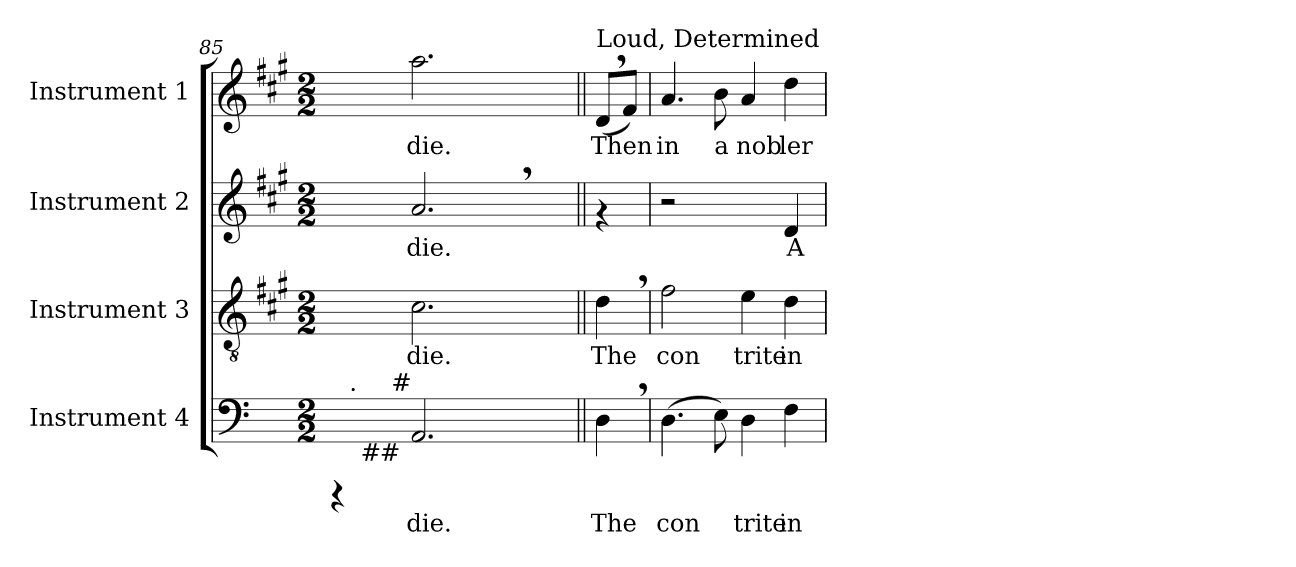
**kern	**text	**kern	**text	**kern	**text	**kern	**text
*part4	*part4	*part3	*part3	*part2	*part2	*part1	*part1
*staff4	*staff4	*staff3	*staff3	*staff2	*staff2	*staff1	*staff1
*I"Instrument 4	*	*I"Instrument 3	*	*I"Instrument 2	*	*I"Instrument 1	*
!!LO:LB:g=z
*clefF4	*	*clefGv2	*	*clefG2	*	*clefG2	*
*	*	*ITrd-3c-5	*	*ITrd-3c-5	*	*ITrd-3c-5	*
*k[]	*	*k[f#c#]	*	*k[f#c#]	*	*k[f#c#]	*
*C:	*	*D:	*	*D:	*	*D:	*
*M2/2	*	*M2/2	*	*M2/2	*	*M2/2	*
=85	=85	=85	=85	=85	=85	=85	=85
*^	*	*	*	*	*	*	*
*	*^	*	*	*	*	*	*	*
*	*	*^	*	*	*	*	*	*	*
*	*	*	*^	*	*	*	*	*	*	*
4rCCC	16ryy	16.ryy	8ryy	8ryy	.	4ryy	.	4ryy	.	4ryy	.
!	!LO:TX:a:t=.	!	!	!	!	!	!	!	!	!	!
.	2...ryy	.	.	.	.	.	.	.	.	.	.
!	!	!LO:TX:b:t=#	!	!	!	!	!	!	!	!	!
.	.	2ryy	.	.	.	.	.	.	.	.	.
.	.	.	64ryy	32.ryy	.	.	.	.	.	.	.
!	!	!	!LO:TX:b:t=#	!	!	!	!	!	!	!	!
.	.	.	2ryy	.	.	.	.	.	.	.	.
!	!	!	!	!LO:TX:a:t=#	!	!	!	!	!	!	!
.	.	.	.	2ryy	.	.	.	.	.	.	.
!	!	!	!	!	!LO:LY:b:rj	!	!LO:LY:b:rj	!	!LO:LY:b:rj	!	!LO:LY:b
2.AA/	.	.	.	.	die.	2.f#\	die.	2.dd,>/	die.	2.ddd\	die.
.	.	4ryy	.	.	.	.	.	.	.	.	.
.	.	.	4ryy	.	.	.	.	.	.	.	.
.	.	.	.	4ryy	.	.	.	.	.	.	.
.	.	8ryy	.	.	.	.	.	.	.	.	.
.	.	.	16..ryy	.	.	.	.	.	.	.	.
.	.	.	.	16ryy	.	.	.	.	.	.	.
.	.	32ryy	.	.	.	.	.	.	.	.	.
.	.	.	.	64ryy	.	.	.	.	.	.	.
*v	*v	*v	*v	*v	*	*	*	*	*	*	*
=86||	=86||	=86||	=86||	=86||	=86||	=86||	=86||
*	*	*k[b-]	*	*k[b-]	*	*k[b-]	*
*	*	*F:	*	*F:	*	*F:	*
*^	*	*	*	*	*	*	*
*	*^	*	*	*	*	*	*	*
*	*	*^	*	*	*	*	*	*	*
*	*	*	*^	*	*	*	*	*	*	*
!	!	!	!	!	!	!	!	!	!	!LO:TX:a:t=Loud, Determined	!
!	!	!	!	!	!LO:LY:b:rj	!	!LO:LY:b:rj	!	!	!	!LO:LY:b
*v	*v	*v	*v	*v	*	*	*	*	*	*	*
4D,>\	The	4g,>\	The	4rf	.	(<8g,>/L	Then
!	!	!	!	!	!	!	!LO:LY:b
.	.	.	.	.	.	8b-/J)	.
=87	=87	=87	=87	=87	=87	=87	=87
!	!LO:LY:b:rj	!	!LO:LY:b:rj	!	!	!	!LO:LY:b
(>4.D\	con	2b-\	con	2r	.	4.dd/	in
!	!LO:LY:b:rj	!	!	!	!	!	!LO:LY:b
8E\)	.	.	.	.	.	8ee\	a
!	!LO:LY:b:rj	!	!LO:LY:b:rj	!	!	!	!LO:LY:b
4D\	trite	4a\	trite	4ryy	.	4dd/	nob
!	!LO:LY:b:rj	!	!LO:LY:b:rj	!	!LO:LY:b:rj	!	!LO:LY:b
4F\	in	4g\	in	4g/	A	4gg\	ler
=	=	=	=	=	=	=	=
*-	*-	*-	*-	*-	*-	*-	*-
